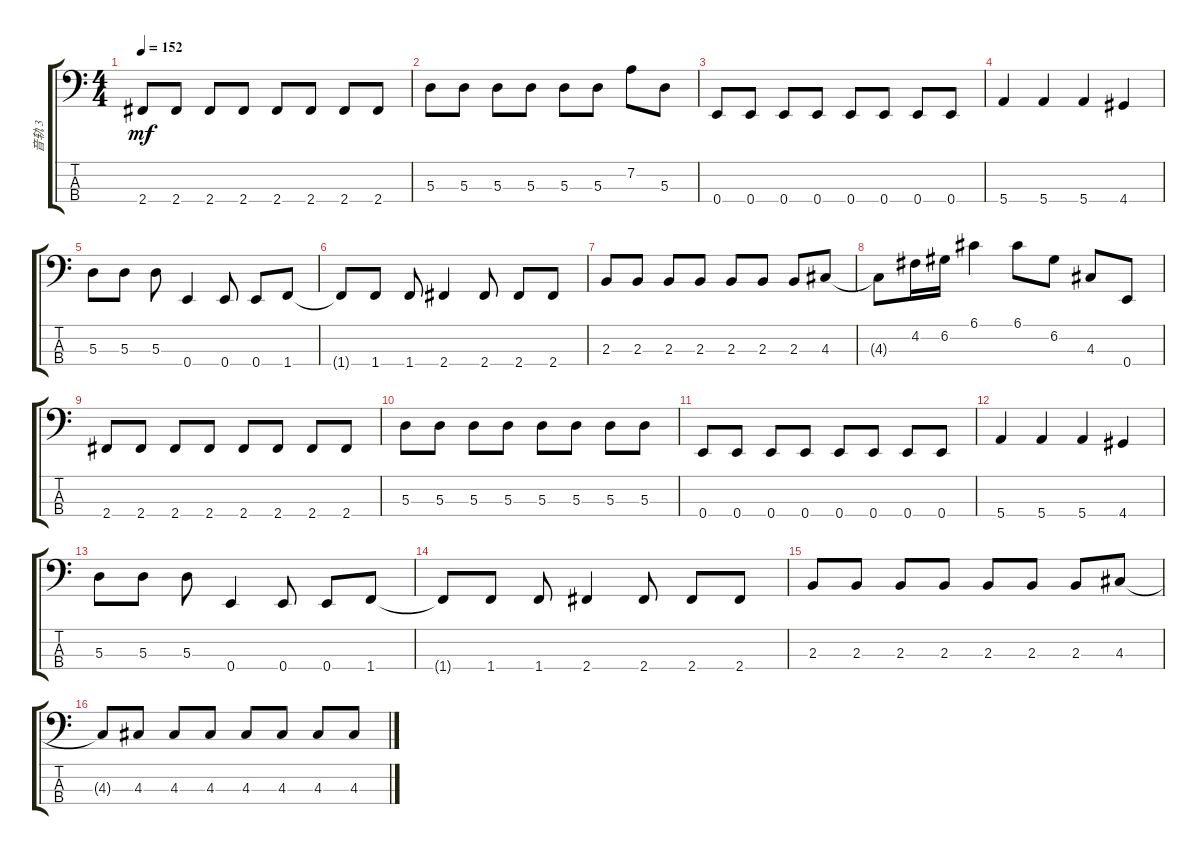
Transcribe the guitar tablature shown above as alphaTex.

\track ("音轨 3" "音轨 3") {instrument electricbassfinger}
\staff {score tabs}
\tuning (G2 D2 A1 E1) {hide}
\ts (4 4)
\tempo 152
\clef f4
\ks c
2.4.8{dy mf} 2.4.8 2.4.8 2.4.8 2.4.8 2.4.8 2.4.8 2.4.8 |
5.3.8 5.3.8 5.3.8 5.3.8 5.3.8 5.3.8 7.2.8 5.3.8 |
0.4.8 0.4.8 0.4.8 0.4.8 0.4.8 0.4.8 0.4.8 0.4.8 |
5.4.4 5.4.4 5.4.4 4.4.4 |
5.3.8 5.3.8 5.3.8 0.4.4 0.4.8 0.4.8 1.4.8 |
1.4{t}.8 1.4.8 1.4.8 2.4.4 2.4.8 2.4.8 2.4.8 |
2.3.8 2.3.8 2.3.8 2.3.8 2.3.8 2.3.8 2.3.8 4.3.8 |
4.3{t}.8 4.2.16 6.2.16 6.1.4 6.1.8 6.2.8 4.3.8 0.4.8 |
2.4.8 2.4.8 2.4.8 2.4.8 2.4.8 2.4.8 2.4.8 2.4.8 |
5.3.8 5.3.8 5.3.8 5.3.8 5.3.8 5.3.8 5.3.8 5.3.8 |
0.4.8 0.4.8 0.4.8 0.4.8 0.4.8 0.4.8 0.4.8 0.4.8 |
5.4.4 5.4.4 5.4.4 4.4.4 |
5.3.8 5.3.8 5.3.8 0.4.4 0.4.8 0.4.8 1.4.8 |
1.4{t}.8 1.4.8 1.4.8 2.4.4 2.4.8 2.4.8 2.4.8 |
2.3.8 2.3.8 2.3.8 2.3.8 2.3.8 2.3.8 2.3.8 4.3.8 |
4.3{t}.8 4.3.8 4.3.8 4.3.8 4.3.8 4.3.8 4.3.8 4.3.8
